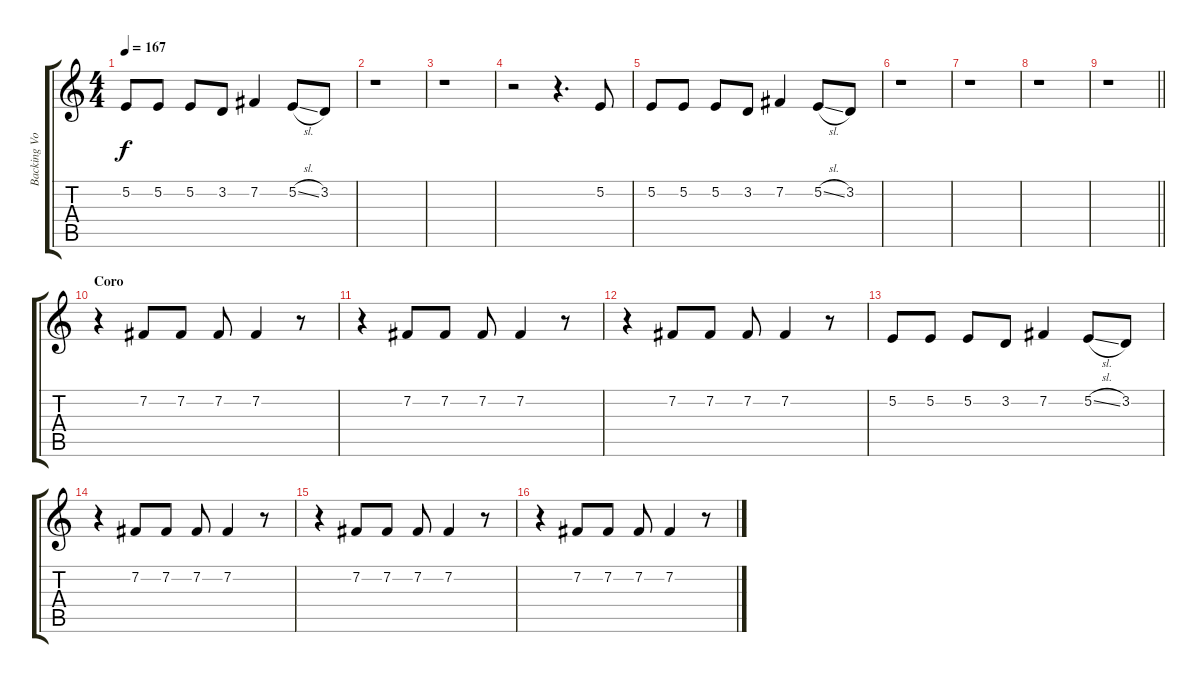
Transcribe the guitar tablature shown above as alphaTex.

\track ("Backing Vocals" "Backing Vo") {instrument trumpet}
\staff {score tabs}
\tuning (E4 B3 G3 D3 A2 E2) {hide}
\ts (4 4)
\tempo 167
\clef g2
\ks c
5.2.8{dy f} 5.2.8 5.2.8 3.2.8 7.2.4 5.2{sl}.8 3.2.8 |
r.1 |
r.1 |
r.2 r.4{d} 5.2.8 |
5.2.8 5.2.8 5.2.8 3.2.8 7.2.4 5.2{sl}.8 3.2.8 |
r.1 |
r.1 |
r.1 |
\barLineRight lightlight
r.1 |
\section ("" "Coro")
r.4 7.2.8 7.2.8 7.2.8 7.2.4 r.8 |
r.4 7.2.8 7.2.8 7.2.8 7.2.4 r.8 |
r.4 7.2.8 7.2.8 7.2.8 7.2.4 r.8 |
5.2.8 5.2.8 5.2.8 3.2.8 7.2.4 5.2{sl}.8 3.2.8 |
r.4 7.2.8 7.2.8 7.2.8 7.2.4 r.8 |
r.4 7.2.8 7.2.8 7.2.8 7.2.4 r.8 |
r.4 7.2.8 7.2.8 7.2.8 7.2.4 r.8
